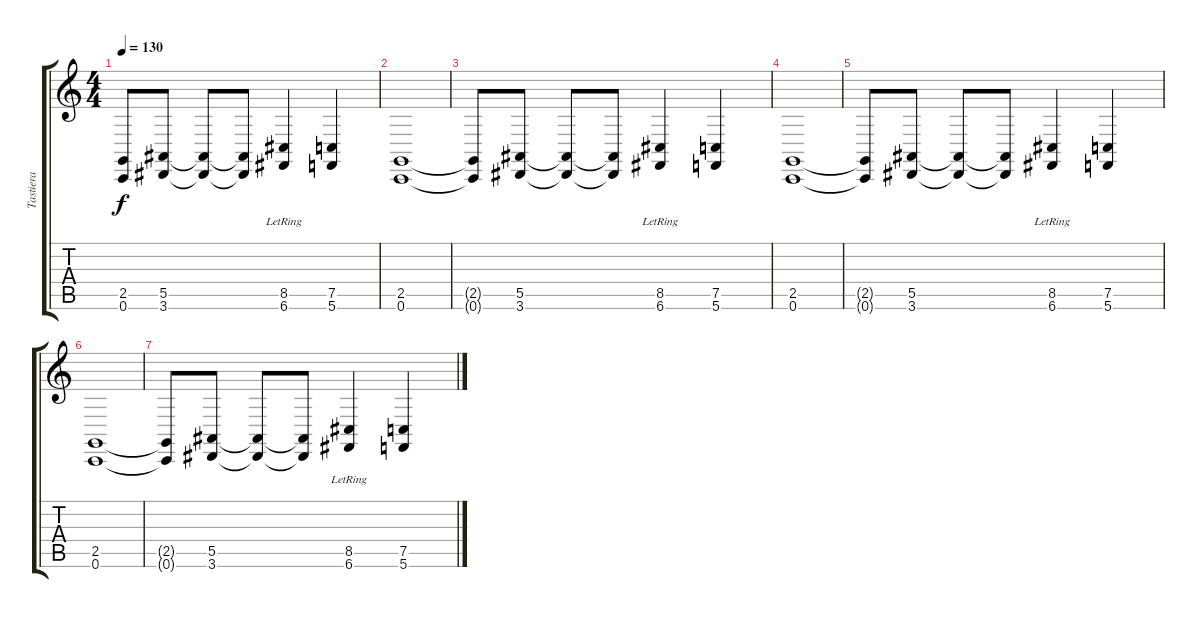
\track ("Tastiera" "Tastiera") {instrument lead2sawtooth}
\staff {score tabs}
\tuning (C4 G3 Eb3 Bb2 F2 C2) {hide}
\ts (4 4)
\tempo 130
\clef g2
\ks c
(2.5{t} 0.6{t}).8{dy f} (5.5 3.6).8 (5.5{t} 3.6{t}).8 (5.5{t} 3.6{t}).8 (8.5 6.6{lr}).4 (7.5 5.6).4 |
(2.5 0.6).1 |
(2.5{t} 0.6{t}).8 (5.5 3.6).8 (5.5{t} 3.6{t}).8 (5.5{t} 3.6{t}).8 (8.5 6.6{lr}).4 (7.5 5.6).4 |
(2.5 0.6).1 |
(2.5{t} 0.6{t}).8 (5.5 3.6).8 (5.5{t} 3.6{t}).8 (5.5{t} 3.6{t}).8 (8.5 6.6{lr}).4 (7.5 5.6).4 |
(2.5 0.6).1 |
(2.5{t} 0.6{t}).8 (5.5 3.6).8 (5.5{t} 3.6{t}).8 (5.5{t} 3.6{t}).8 (8.5 6.6{lr}).4 (7.5 5.6).4
